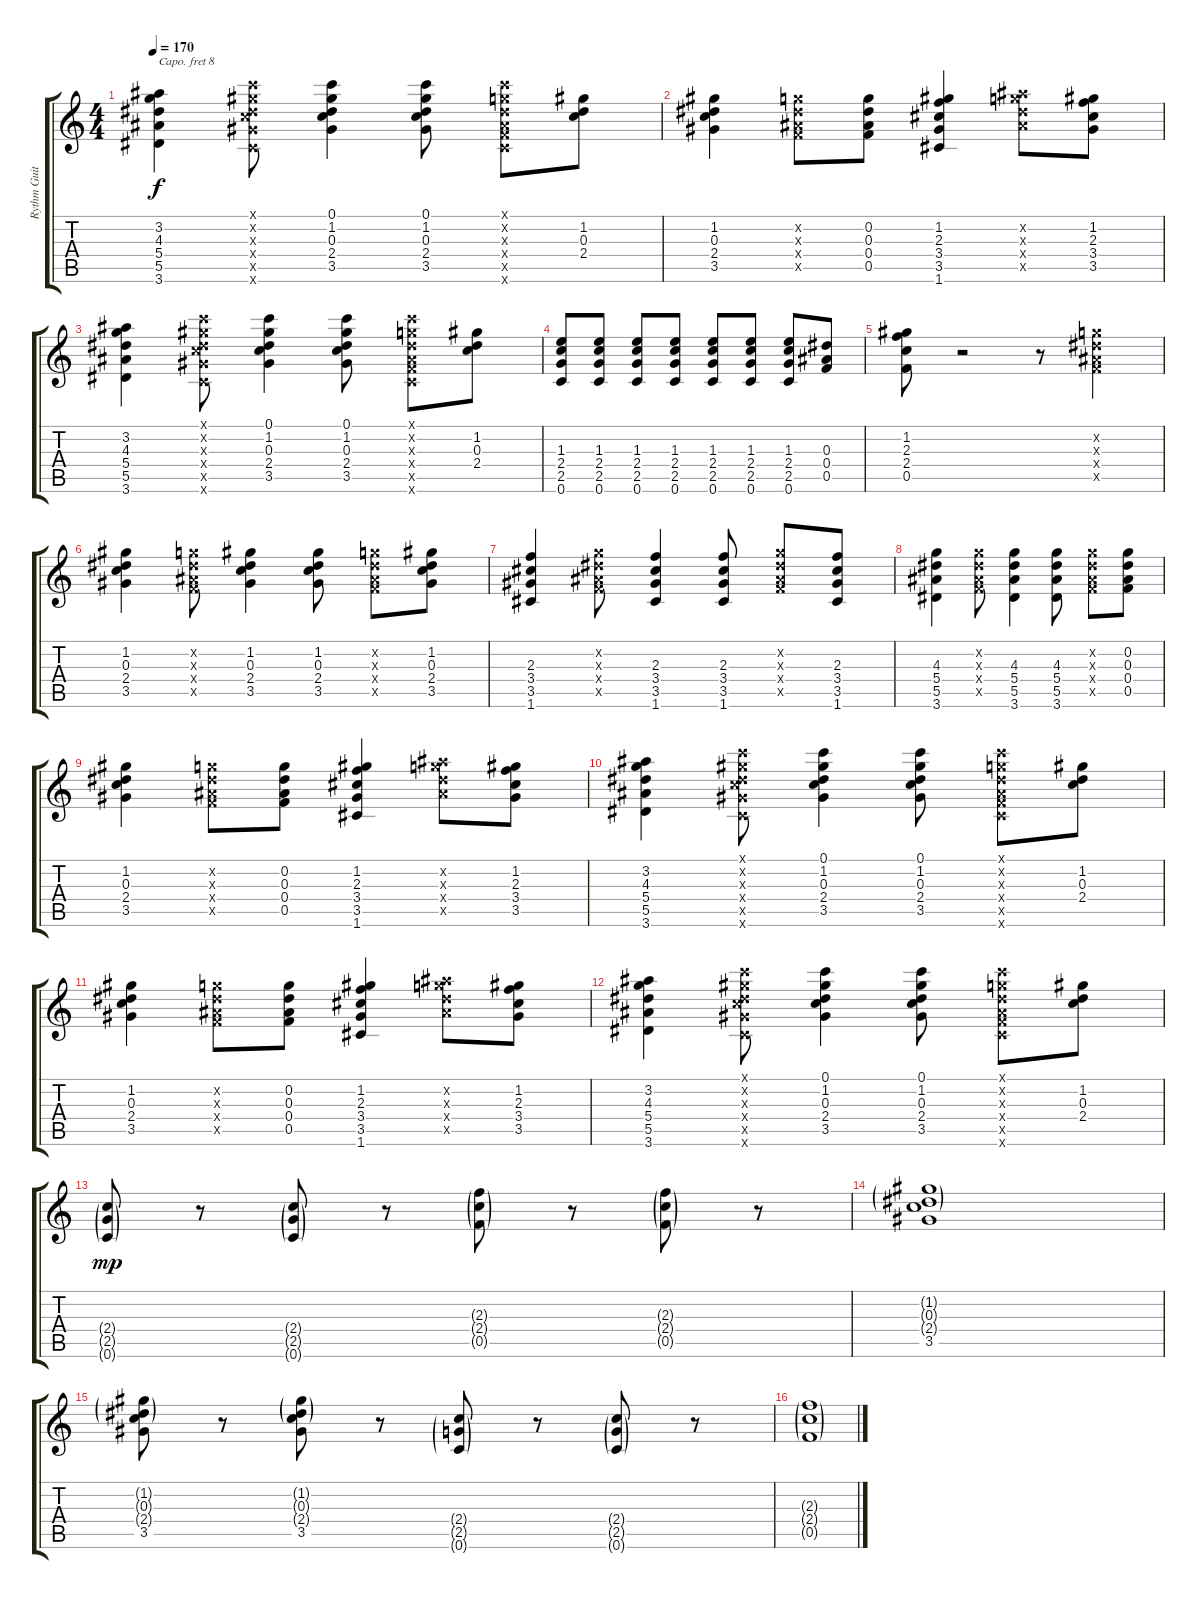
\track ("Rythm Guitar" "Rythm Guit") {instrument acousticguitarsteel}
\staff {score tabs}
\capo 8
\tuning (E4 B3 G3 D3 A2 E2) {hide}
\ts (4 4)
\tempo 170
\clef g2
\ks c
(3.2 4.3 5.4 5.5 3.6).4{dy f} (0.1{x} 1.2{x} 0.3{x} 2.4{x} 3.5{x} 0.6{x}).8 (0.1 1.2 0.3 2.4 3.5).4 (0.1 1.2 0.3 2.4 3.5).8 (0.1{x} 0.2{x} 0.3{x} 0.4{x} 0.5{x} 0.6{x}).8 (1.2 0.3 2.4).8 |
(1.2 0.3 2.4 3.5).4 (0.2{x} 0.3{x} 0.4{x} 0.5{x}).8 (0.2 0.3 0.4 0.5).8 (1.2 2.3 3.4 3.5 1.6).4 (3.2{x} 4.3{x} 5.4{x} 5.5{x}).8 (1.2 2.3 3.4 3.5).8 |
(3.2 4.3 5.4 5.5 3.6).4 (0.1{x} 1.2{x} 0.3{x} 2.4{x} 3.5{x} 0.6{x}).8 (0.1 1.2 0.3 2.4 3.5).4 (0.1 1.2 0.3 2.4 3.5).8 (0.1{x} 0.2{x} 0.3{x} 0.4{x} 0.5{x} 0.6{x}).8 (1.2 0.3 2.4).8 |
(1.3 2.4 2.5 0.6).8 (1.3 2.4 2.5 0.6).8 (1.3 2.4 2.5 0.6).8 (1.3 2.4 2.5 0.6).8 (1.3 2.4 2.5 0.6).8 (1.3 2.4 2.5 0.6).8 (1.3 2.4 2.5 0.6).8 (0.3 0.4 0.5).8 |
(1.2 2.3 2.4 0.5).8 r.2 r.8 (0.2{x} 0.3{x} 0.4{x} 0.5{x}).4 |
(1.2 0.3 2.4 3.5).4 (0.2{x} 0.3{x} 0.4{x} 0.5{x}).8 (1.2 0.3 2.4 3.5).4 (1.2 0.3 2.4 3.5).8 (0.2{x} 0.3{x} 0.4{x} 0.5{x}).8 (1.2 0.3 2.4 3.5).8 |
(2.3 3.4 3.5 1.6).4 (0.2{x} 0.3{x} 0.4{x} 0.5{x}).8 (2.3 3.4 3.5 1.6).4 (2.3 3.4 3.5 1.6).8 (0.2{x} 0.3{x} 0.4{x} 0.5{x}).8 (2.3 3.4 3.5 1.6).8 |
(4.3 5.4 5.5 3.6).4 (0.2{x} 0.3{x} 0.4{x} 0.5{x}).8 (4.3 5.4 5.5 3.6).4 (4.3 5.4 5.5 3.6).8 (0.2{x} 0.3{x} 0.4{x} 0.5{x}).8 (0.2 0.3 0.4 0.5).8 |
(1.2 0.3 2.4 3.5).4 (0.2{x} 0.3{x} 0.4{x} 0.5{x}).8 (0.2 0.3 0.4 0.5).8 (1.2 2.3 3.4 3.5 1.6).4 (3.2{x} 4.3{x} 5.4{x} 5.5{x}).8 (1.2 2.3 3.4 3.5).8 |
(3.2 4.3 5.4 5.5 3.6).4 (0.1{x} 1.2{x} 0.3{x} 2.4{x} 3.5{x} 0.6{x}).8 (0.1 1.2 0.3 2.4 3.5).4 (0.1 1.2 0.3 2.4 3.5).8 (0.1{x} 0.2{x} 0.3{x} 0.4{x} 0.5{x} 0.6{x}).8 (1.2 0.3 2.4).8 |
(1.2 0.3 2.4 3.5).4 (0.2{x} 0.3{x} 0.4{x} 0.5{x}).8 (0.2 0.3 0.4 0.5).8 (1.2 2.3 3.4 3.5 1.6).4 (3.2{x} 4.3{x} 5.4{x} 5.5{x}).8 (1.2 2.3 3.4 3.5).8 |
(3.2 4.3 5.4 5.5 3.6).4 (0.1{x} 1.2{x} 0.3{x} 2.4{x} 3.5{x} 0.6{x}).8 (0.1 1.2 0.3 2.4 3.5).4 (0.1 1.2 0.3 2.4 3.5).8 (0.1{x} 0.2{x} 0.3{x} 0.4{x} 0.5{x} 0.6{x}).8 (1.2 0.3 2.4).8 |
(2.4{g} 2.5{g} 0.6{g}).8{dy mp} r.8 (2.4{g} 2.5{g} 0.6{g}).8 r.8 (2.3{g} 2.4{g} 0.5{g}).8 r.8 (2.3{g} 2.4{g} 0.5{g}).8 r.8 |
(1.2{g} 0.3{g} 2.4{g} 3.5).1 |
(1.2{g} 0.3{g} 2.4{g} 3.5).8 r.8 (1.2{g} 0.3{g} 2.4{g} 3.5).8 r.8 (2.4{g} 2.5{g} 0.6{g}).8 r.8 (2.4{g} 2.5{g} 0.6{g}).8 r.8 |
(2.3{g} 2.4{g} 0.5{g}).1
